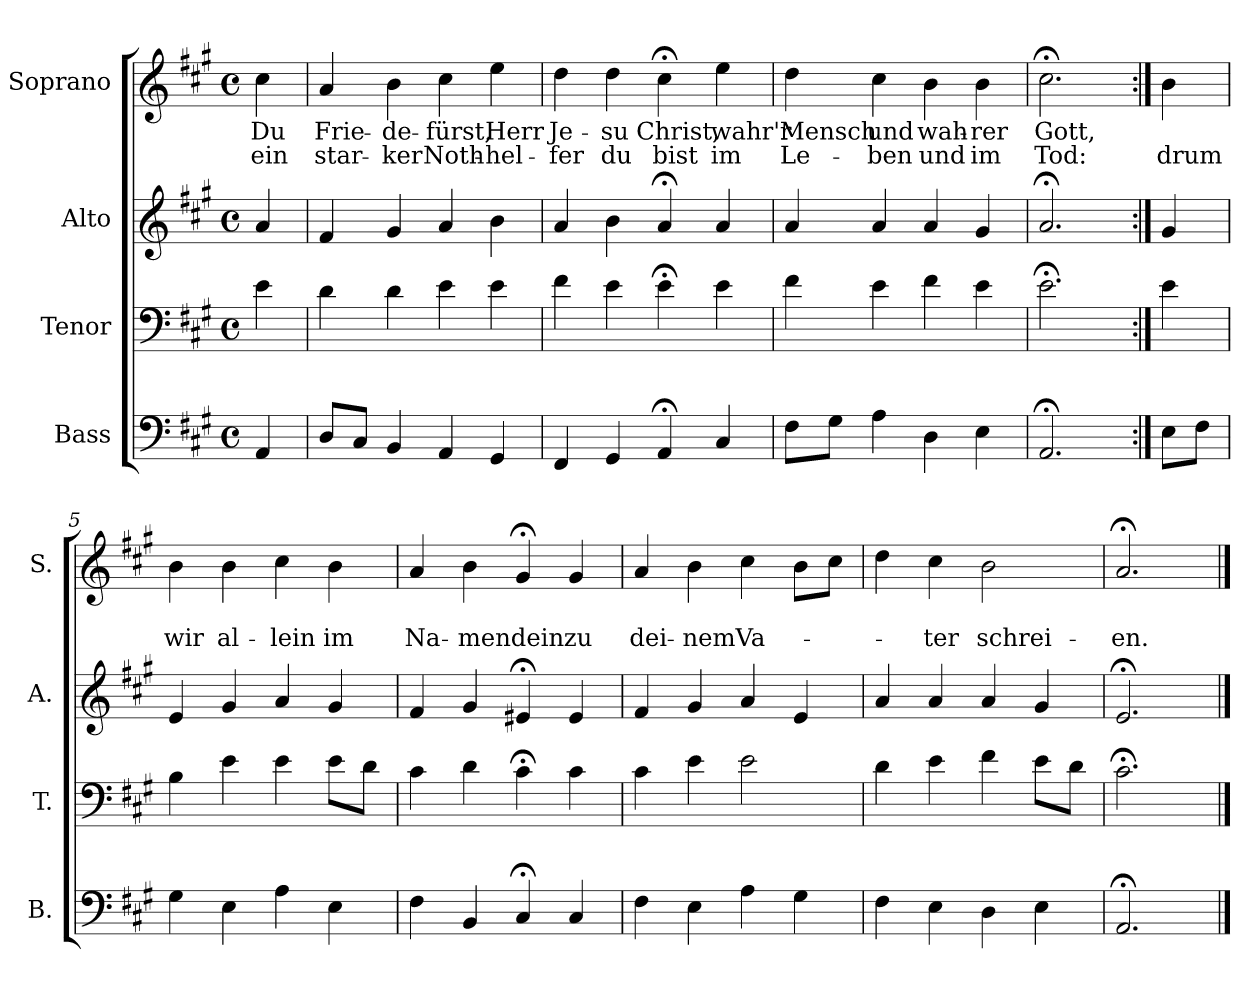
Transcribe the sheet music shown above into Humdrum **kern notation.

**kern	**kern	**kern	**kern	**text	**text
*part4	*part3	*part2	*part1	*part1	*part1
*staff4	*staff3	*staff2	*staff1	*staff1	*staff1
*I"Bass	*I"Tenor	*I"Alto	*I"Soprano	*	*
*I'B.	*I'T.	*I'A.	*I'S.	*	*
*clefF4	*clefF4	*clefG2	*clefG2	*	*
*k[f#c#g#]	*k[f#c#g#]	*k[f#c#g#]	*k[f#c#g#]	*	*
*A:	*A:	*A:	*A:	*	*
*M4/4	*M4/4	*M4/4	*M4/4	*	*
*met(c)	*met(c)	*met(c)	*met(c)	*	*
=	=	=	=	=	=
4AA/	4e\	4a/	4cc#\	Du	ein
=1	=1	=1	=1	=1	=1
8D/L	4d\	4f#/	4a/	Frie-	star-
8C#/J	.	.	.	.	.
4BB/	4d\	4g#/	4b\	-de-	-ker
4AA/	4e\	4a/	4cc#\	-fürst,	Noth-
4GG#/	4e\	4b\	4ee\	Herr	-hel-
=2	=2	=2	=2	=2	=2
4FF#/	4f#\	4a/	4dd\	Je-	-fer
4GG#/	4e\	4b\	4dd\	-su	du
4AA;</	4e;<\	4a;</	4cc#;<\	Christ,	bist
4C#/	4e\	4a/	4ee\	wahr'r	im
=3	=3	=3	=3	=3	=3
8F#\L	4f#\	4a/	4dd\	Mensch	Le-
8G#\J	.	.	.	.	.
4A\	4e\	4a/	4cc#\	und	-ben
4D\	4f#\	4a/	4b\	wah-	und
4E\	4e\	4g#/	4b\	-rer	im
=4	=4	=4	=4	=4	=4
2.AA;</	2.e;<\	2.a;</	2.cc#;<\	Gott,	Tod:
!!LO:LB:g=z
=4a:|!	=4a:|!	=4a:|!	=4a:|!	=4a:|!	=4a:|!
8E\L	4e\	4g#/	4b\	.	drum
8F#\J	.	.	.	.	.
=5	=5	=5	=5	=5	=5
4G#\	4B\	4e/	4b\	.	wir
4E\	4e\	4g#/	4b\	.	al-
4A\	4e\	4a/	4cc#\	.	-lein
4E\	8e\L	4g#/	4b\	.	im
.	8d\J	.	.	.	.
=6	=6	=6	=6	=6	=6
4F#\	4c#\	4f#/	4a/	.	Na-
4BB/	4d\	4g#/	4b\	.	-men
4C#;</	4c#;<\	4e#X;</	4g#;</	.	dein
4C#/	4c#\	4e#/	4g#/	.	zu
=7	=7	=7	=7	=7	=7
4F#\	4c#\	4f#/	4a/	.	dei-
4E\	4e\	4g#/	4b\	.	-nem
4A\	2e\	4a/	4cc#\	.	Va-
4G#\	.	4e/	8b\L	.	.
.	.	.	8cc#\J	.	.
=8	=8	=8	=8	=8	=8
4F#\	4d\	4a/	4dd\	.	.
4E\	4e\	4a/	4cc#\	.	-ter
4D\	4f#\	4a/	2b\	.	schrei-
4E\	8e\L	4g#/	.	.	.
.	8d\J	.	.	.	.
=9	=9	=9	=9	=9	=9
2.AA;</	2.c#;<\	2.e;</	2.a;</	.	-en.
==	==	==	==	==	==
*-	*-	*-	*-	*-	*-
